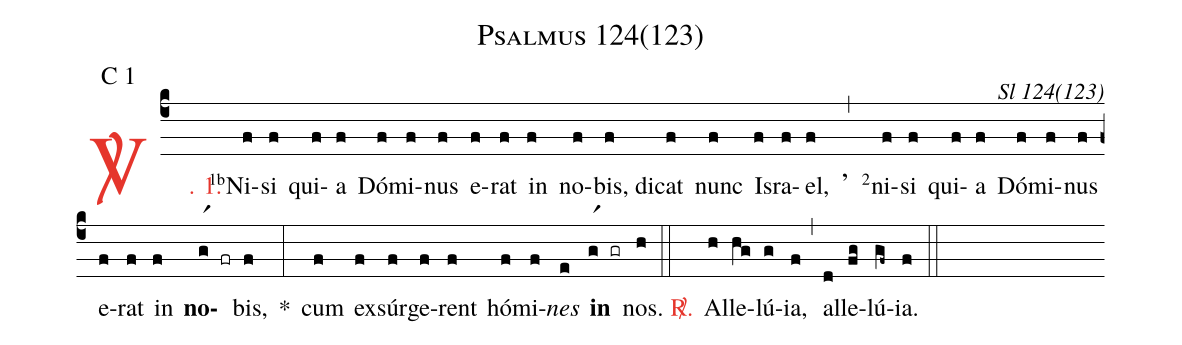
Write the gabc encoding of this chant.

name: Psalmus 124(123);
mode: C 1;
commentary: Sl 124(123);
%%
(c4)

<c><sp>V/</sp>. 1.</c>() <v>\VSup{1b}</v>Ni(f)si(f) qui(f)a(f) Dó(f)mi(f)nus(f) e(f)rat(f) in(f) no(f)bis, di(f)cat(f) nunc(f) Is(f)ra(f)el,(f) <v>{\large'}</v>(,) <v>\VSup{2}</v>ni(f)si(f) qui(f)a(f) Dó(f)mi(f)nus(f) e(f)rat(f) in(f) <b>no</b>(gr1 fr)bis,(f) *(:) cum(f) ex(f)súr(f)ge(f)rent(f) hó(f)mi(f)<i>nes</i>(e) <b>in</b>(gr1 gr) nos.(h)

(::)

<nlba><c><sp>R/</sp>.</c>() Al</nlba>(h)le(hg)lú(g)ia,(f) (,) al(d)le(fg)lú(gf~)ia.(f)

(::)
